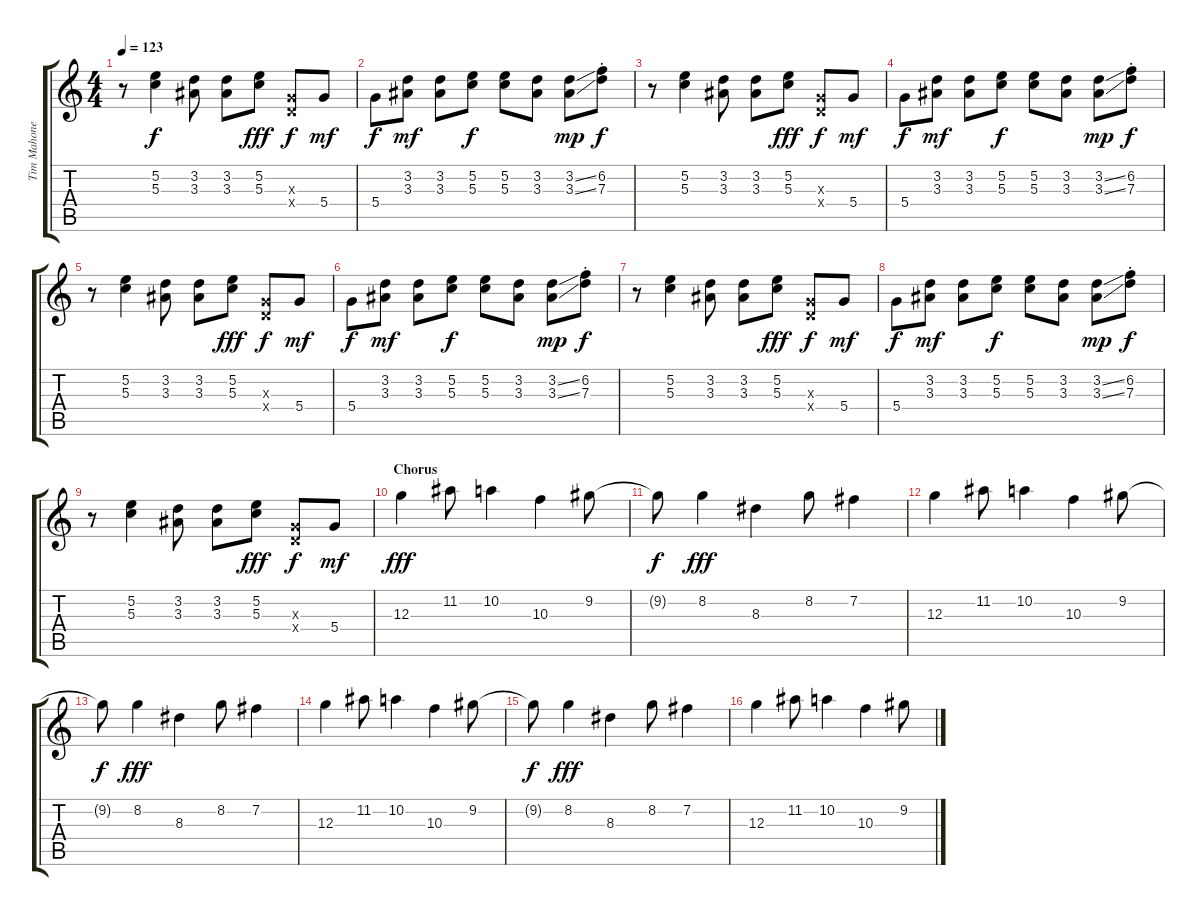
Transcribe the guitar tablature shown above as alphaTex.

\track ("Tim Mahoney (Lead Guitar)" "Tim Mahone") {instrument electricguitarjazz}
\staff {score tabs}
\tuning (E4 B3 G3 D3 A2 E2) {hide}
\ts (4 4)
\tempo 123
\clef g2
\ks c
r.8{dy f} (5.2 5.3).4 (3.2 3.3).8 (3.2 3.3).8 (5.2 5.3).8{dy fff} (0.3{x} 0.4{x}).8{dy f} 5.4.8{dy mf} |
5.4.8{dy f} (3.2 3.3).8{dy mf} (3.2 3.3).8 (5.2 5.3).8{dy f} (5.2 5.3).8 (3.2 3.3).8 (3.2{ss} 3.3{ss}).8{dy mp} (6.2{st} 7.3{st}).8{dy f} |
r.8 (5.2 5.3).4 (3.2 3.3).8 (3.2 3.3).8 (5.2 5.3).8{dy fff} (0.3{x} 0.4{x}).8{dy f} 5.4.8{dy mf} |
5.4.8{dy f} (3.2 3.3).8{dy mf} (3.2 3.3).8 (5.2 5.3).8{dy f} (5.2 5.3).8 (3.2 3.3).8 (3.2{ss} 3.3{ss}).8{dy mp} (6.2{st} 7.3{st}).8{dy f} |
r.8 (5.2 5.3).4 (3.2 3.3).8 (3.2 3.3).8 (5.2 5.3).8{dy fff} (0.3{x} 0.4{x}).8{dy f} 5.4.8{dy mf} |
5.4.8{dy f} (3.2 3.3).8{dy mf} (3.2 3.3).8 (5.2 5.3).8{dy f} (5.2 5.3).8 (3.2 3.3).8 (3.2{ss} 3.3{ss}).8{dy mp} (6.2{st} 7.3{st}).8{dy f} |
r.8 (5.2 5.3).4 (3.2 3.3).8 (3.2 3.3).8 (5.2 5.3).8{dy fff} (0.3{x} 0.4{x}).8{dy f} 5.4.8{dy mf} |
5.4.8{dy f} (3.2 3.3).8{dy mf} (3.2 3.3).8 (5.2 5.3).8{dy f} (5.2 5.3).8 (3.2 3.3).8 (3.2{ss} 3.3{ss}).8{dy mp} (6.2{st} 7.3{st}).8{dy f} |
r.8 (5.2 5.3).4 (3.2 3.3).8 (3.2 3.3).8 (5.2 5.3).8{dy fff} (0.3{x} 0.4{x}).8{dy f} 5.4.8{dy mf} |
\section ("" "Chorus")
12.3.4{dy fff volume 10 instrument overdrivenguitar} 11.2.8 10.2.4 10.3.4 9.2.8 |
9.2{t}.8{dy f} 8.2.4{dy fff} 8.3.4 8.2.8 7.2.4 |
12.3.4 11.2.8 10.2.4 10.3.4 9.2.8 |
9.2{t}.8{dy f} 8.2.4{dy fff} 8.3.4 8.2.8 7.2.4 |
12.3.4 11.2.8 10.2.4 10.3.4 9.2.8 |
9.2{t}.8{dy f} 8.2.4{dy fff} 8.3.4 8.2.8 7.2.4 |
12.3.4 11.2.8 10.2.4 10.3.4 9.2.8
